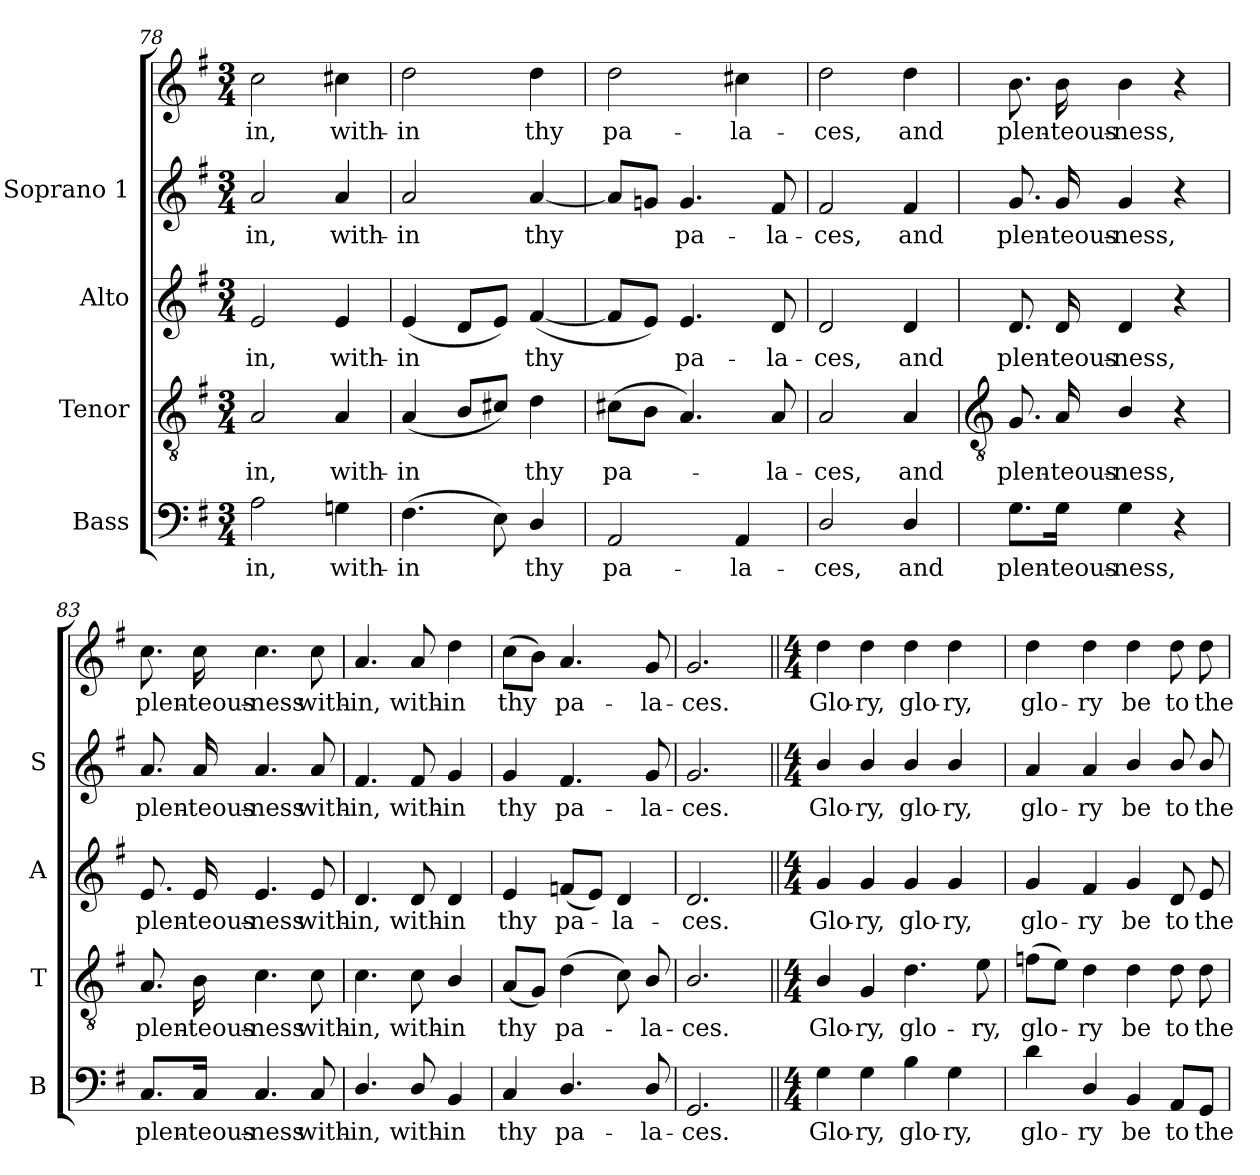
**kern	**text	**kern	**text	**kern	**text	**kern	**text	**kern	**text
*part4	*part4	*part3	*part3	*part2	*part2	*part1	*part1	*part1	*part1
*staff5	*staff5	*staff4	*staff4	*staff3	*staff3	*staff2	*staff2	*staff1	*staff1
*I"Bass	*	*I"Tenor	*	*I"Alto	*	*I"Soprano 1	*	*	*
*I'B	*	*I'T	*	*I'A	*	*I'S	*	*	*
*clefF4	*	*clefGv2	*	*clefG2	*	*clefG2	*	*clefG2	*
*k[f#]	*	*k[f#]	*	*k[f#]	*	*k[f#]	*	*k[f#]	*
*G:	*	*G:	*	*G:	*	*G:	*	*G:	*
*M3/4	*	*M3/4	*	*M3/4	*	*M3/4	*	*M3/4	*
=78	=78	=78	=78	=78	=78	=78	=78	=78	=78
!	!LO:LY:b	!	!LO:LY:b	!	!LO:LY:b	!	!LO:LY:b	!	!LO:LY:b
2A	-in,	2A	in,	2e	-in,	2a	-in,	2cc	-in,
!	!LO:LY:b	!	!LO:LY:b	!	!LO:LY:b	!	!LO:LY:b	!	!LO:LY:b
4Gn	with-	4A	with-	4e	with-	4a	with-	4cc#X	with-
=79	=79	=79	=79	=79	=79	=79	=79	=79	=79
!	!LO:LY:b	!	!LO:LY:b	!	!LO:LY:b	!	!LO:LY:b	!	!LO:LY:b
(>4.F#	-in	(<4A	-in	(<4e	-in	2a	in	2dd	-in
.	.	8B/L	.	8dL	.	.	.	.	.
8E)	.	8c#X/J)	.	8eJ)	.	.	.	.	.
!	!LO:LY:b	!	!LO:LY:b	!	!LO:LY:b	!	!LO:LY:b	!	!LO:LY:b
4D/	thy	4d	thy	(<[4f#	thy	[4a	thy	4dd	thy
=80	=80	=80	=80	=80	=80	=80	=80	=80	=80
!	!LO:LY:b	!	!LO:LY:b	!	!	!	!	!	!LO:LY:b
2AA	pa-	(>8c#XL	pa-	8f#L]	.	8aL]	.	2dd	pa-
.	.	8BJ	.	8eJ)	.	8gnJ	.	.	.
!	!	!	!	!	!LO:LY:b	!	!LO:LY:b	!	!
.	.	4.A)	.	4.e	pa-	4.g	-pa-	.	.
!	!LO:LY:b	!	!	!	!	!	!	!	!LO:LY:b
4AA	-la-	.	.	.	.	.	.	4cc#X	-la-
!	!	!	!LO:LY:b	!	!LO:LY:b	!	!LO:LY:b	!	!
.	.	8A	la-	8d	-la-	8f#	-la-	.	.
=81	=81	=81	=81	=81	=81	=81	=81	=81	=81
!	!LO:LY:b	!	!LO:LY:b	!	!LO:LY:b	!	!LO:LY:b	!	!LO:LY:b
2D/	-ces,	2A	-ces,	2d	-ces,	2f#	ces,	2dd	-ces,
!	!LO:LY:b	!	!LO:LY:b	!	!LO:LY:b	!	!LO:LY:b	!	!LO:LY:b
4D/	and	4A	and	4d	and	4f#	and	4dd	and
!!LO:LB:g=z
=82	=82	=82	=82	=82	=82	=82	=82	=82	=82
*	*	*clefGv2	*	*	*	*	*	*	*
!	!LO:LY:b	!	!LO:LY:b	!	!LO:LY:b	!	!LO:LY:b	!	!LO:LY:b
8.G\L	plen-	8.G	plen-	8.d	plen-	8.g	plen-	8.b\	plen-
!	!LO:LY:b	!	!LO:LY:b	!	!LO:LY:b	!	!LO:LY:b	!	!LO:LY:b
16G\Jk	-teous-	16A	-teous-	16d	-teous-	16g	-teous-	16b\	-teous-
!	!LO:LY:b	!	!LO:LY:b	!	!LO:LY:b	!	!LO:LY:b	!	!LO:LY:b
4G	-ness,	4B/	-ness,	4d	-ness,	4g	-ness,	4b	-ness,
4r	.	4r	.	4r	.	4r	.	4r	.
=83	=83	=83	=83	=83	=83	=83	=83	=83	=83
!	!LO:LY:b	!	!LO:LY:b	!	!LO:LY:b	!	!LO:LY:b	!	!LO:LY:b
8.C/L	plen-	8.A	plen-	8.e	plen-	8.a	-plen-	8.cc	plen-
!	!LO:LY:b	!	!LO:LY:b	!	!LO:LY:b	!	!LO:LY:b	!	!LO:LY:b
16C/Jk	-teous-	16B	-teous-	16e	-teous-	16a	-teous-	16cc	-teous-
!	!LO:LY:b	!	!LO:LY:b	!	!LO:LY:b	!	!LO:LY:b	!	!LO:LY:b
4.C	-ness	4.c	-ness	4.e	-ness	4.a	-ness	4.cc	-ness
!	!LO:LY:b	!	!LO:LY:b	!	!LO:LY:b	!	!LO:LY:b	!	!LO:LY:b
8C	with-	8c	with-	8e	with-	8a	with-	8cc	with-
=84	=84	=84	=84	=84	=84	=84	=84	=84	=84
!	!LO:LY:b	!	!LO:LY:b	!	!LO:LY:b	!	!LO:LY:b	!	!LO:LY:b
4.D/	-in,	4.c	-in,	4.d	-in,	4.f#	in,	4.a	-in,
!	!LO:LY:b	!	!LO:LY:b	!	!LO:LY:b	!	!LO:LY:b	!	!LO:LY:b
8D/	with-	8c	with-	8d	with-	8f#	with-	8a	with-
!	!LO:LY:b	!	!LO:LY:b	!	!LO:LY:b	!	!LO:LY:b	!	!LO:LY:b
4BB	-in	4B/	-in	4d	-in	4g	-in	4dd	-in
=85	=85	=85	=85	=85	=85	=85	=85	=85	=85
!	!LO:LY:b	!	!LO:LY:b	!	!LO:LY:b	!	!LO:LY:b	!	!LO:LY:b
4C	thy	(<8AL	thy	4e	thy	4g	-thy	(>8ccL	thy
.	.	8GJ)	.	.	.	.	.	8bJ)	.
!	!LO:LY:b	!	!LO:LY:b	!	!LO:LY:b	!	!LO:LY:b	!	!LO:LY:b
4.D/	pa-	(>4d	pa-	(<8fnL	pa-	4.f#	pa-	4.a	pa-
.	.	.	.	8eJ)	.	.	.	.	.
!	!	!	!	!	!LO:LY:b	!	!	!	!
.	.	8c)	.	4d	la-	.	.	.	.
!	!LO:LY:b	!	!LO:LY:b	!	!	!	!LO:LY:b	!	!LO:LY:b
8D/	-la-	8B/	la-	.	.	8g	-la-	8g	-la-
=86	=86	=86	=86	=86	=86	=86	=86	=86	=86
!	!LO:LY:b	!	!LO:LY:b	!	!LO:LY:b	!	!LO:LY:b	!	!LO:LY:b
2.GG	-ces.	2.B/	-ces.	2.d	-ces.	2.g	ces.	2.g	-ces.
=87||	=87||	=87||	=87||	=87||	=87||	=87||	=87||	=87||	=87||
*M4/4	*	*M4/4	*	*M4/4	*	*M4/4	*	*M4/4	*
!	!LO:LY:b	!	!LO:LY:b	!	!LO:LY:b	!	!LO:LY:b	!	!LO:LY:b
4G	Glo-	4B/	Glo-	4g	Glo-	4b/	Glo-	4dd	Glo-
!	!LO:LY:b	!	!LO:LY:b	!	!LO:LY:b	!	!LO:LY:b	!	!LO:LY:b
4G	-ry,	4G	-ry,	4g	-ry,	4b/	-ry,	4dd	-ry,
!	!LO:LY:b	!	!LO:LY:b	!	!LO:LY:b	!	!LO:LY:b	!	!LO:LY:b
4B	glo-	4.d	glo-	4g	glo-	4b/	glo-	4dd	glo-
!	!LO:LY:b	!	!	!	!LO:LY:b	!	!LO:LY:b	!	!LO:LY:b
4G	-ry,	.	.	4g	-ry,	4b/	-ry,	4dd	-ry,
!	!	!	!LO:LY:b	!	!	!	!	!	!
.	.	8e	-ry,	.	.	.	.	.	.
=88	=88	=88	=88	=88	=88	=88	=88	=88	=88
!	!LO:LY:b	!	!LO:LY:b	!	!LO:LY:b	!	!LO:LY:b	!	!LO:LY:b
4d	glo-	(>8fnL	glo-	4g	glo-	4a	glo-	4dd	glo-
.	.	8eJ)	.	.	.	.	.	.	.
!	!LO:LY:b	!	!LO:LY:b	!	!LO:LY:b	!	!LO:LY:b	!	!LO:LY:b
4D/	-ry	4d	ry	4f#	-ry	4a	-ry	4dd	-ry
!	!LO:LY:b	!	!LO:LY:b	!	!LO:LY:b	!	!LO:LY:b	!	!LO:LY:b
4BB	be	4d	be	4g	be	4b/	be	4dd	be
!	!LO:LY:b	!	!LO:LY:b	!	!LO:LY:b	!	!LO:LY:b	!	!LO:LY:b
8AA/L	to	8d	to	8d	to	8b/	to	8dd	to
!	!LO:LY:b	!	!LO:LY:b	!	!LO:LY:b	!	!LO:LY:b	!	!LO:LY:b
8GG/J	the	8d	the	8e	the	8b/	the	8dd	the
=	=	=	=	=	=	=	=	=	=
*-	*-	*-	*-	*-	*-	*-	*-	*-	*-
